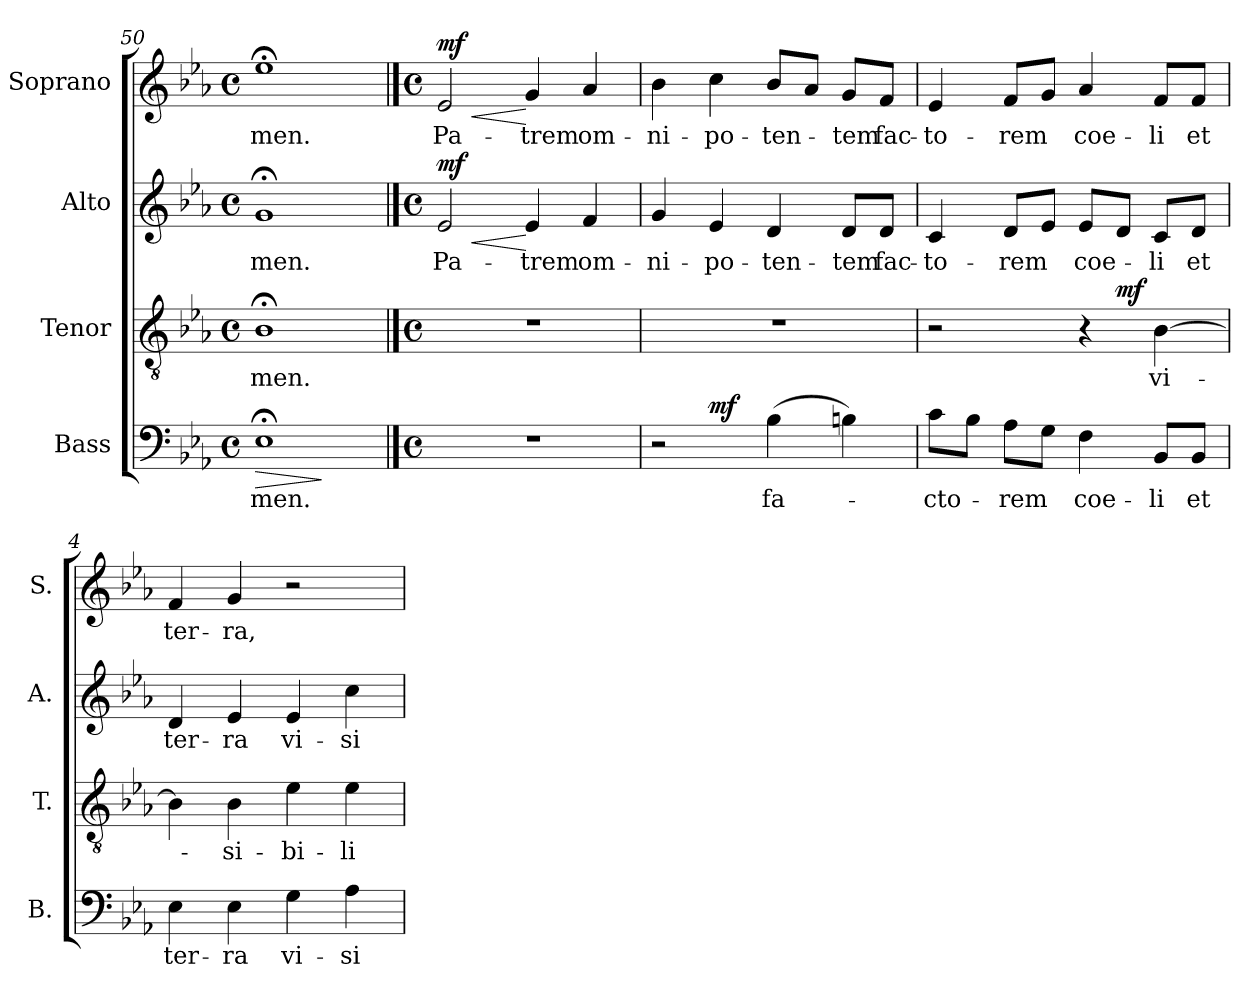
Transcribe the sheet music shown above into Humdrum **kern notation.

**kern	**text	**dynam	**kern	**text	**dynam	**kern	**text	**dynam	**kern	**text	**dynam
*part4	*part4	*part4	*part3	*part3	*part3	*part2	*part2	*part2	*part1	*part1	*part1
*staff4	*staff4	*staff4	*staff3	*staff3	*staff3	*staff2	*staff2	*staff2	*staff1	*staff1	*staff1
*I"Bass	*	*	*I"Tenor	*	*	*I"Alto	*	*	*I"Soprano	*	*
*I'B.	*	*	*I'T.	*	*	*I'A.	*	*	*I'S.	*	*
*clefF4	*	*	*clefGv2	*	*	*clefG2	*	*	*clefG2	*	*
*	*	*	*ITrd7c12	*	*	*	*	*	*	*	*
*k[b-e-a-]	*	*	*k[b-e-a-]	*	*	*k[b-e-a-]	*	*	*k[b-e-a-]	*	*
*E-:	*	*	*E-:	*	*	*E-:	*	*	*E-:	*	*
*M4/4	*	*	*M4/4	*	*	*M4/4	*	*	*M4/4	*	*
*met(c)	*	*	*met(c)	*	*	*met(c)	*	*	*met(c)	*	*
=50	=50	=50	=50	=50	=50	=50	=50	=50	=50	=50	=50
!	!LO:LY:b:color=#000000	!LO:HP:b	!	!	!	!	!	!	!	!	!
!	!	!	!	!LO:LY:b:color=#000000	!	!	!	!	!	!	!
!	!	!	!	!	!	!	!LO:LY:b:color=#000000	!	!	!	!
!	!	!	!	!	!	!	!	!	!	!LO:LY:b:color=#000000	!
1E-;i	-men.	>	1BB-;i	-men.	.	1g;i	-men.	.	1ee-;i	-men.	.
.	.	]	.	.	.	.	.	.	.	.	.
!!LO:PB:g=z
==1	==1	==1	==1	==1	==1	==1	==1	==1	==1	==1	==1
*M4/4	*	*	*M4/4	*	*	*M4/4	*	*	*M4/4	*	*
*met(c)	*	*	*met(c)	*	*	*met(c)	*	*	*met(c)	*	*
!	!	!	!	!	!	!	!LO:LY:b:color=#000000	!LO:HP:b	!	!	!
!	!	!	!	!	!	!	!	!	!	!LO:LY:b:color=#000000	!LO:HP:b
1r	.	.	1r	.	.	2e-i/	Pa-	< mf	2e-i/	Pa-	< mf
!	!	!	!	!	!	!	!LO:LY:b:color=#000000	!	!	!	!
!	!	!	!	!	!	!	!	!	!	!LO:LY:b:color=#000000	!
.	.	.	.	.	.	4e-i/	-trem	[	4gi/	-trem	[
!	!	!	!	!	!	!	!LO:LY:b:color=#000000	!	!	!	!
!	!	!	!	!	!	!	!	!	!	!LO:LY:b:color=#000000	!
.	.	.	.	.	.	4fi/	om-	.	4a-i/	om-	.
=2	=2	=2	=2	=2	=2	=2	=2	=2	=2	=2	=2
!	!	!	!	!	!	!	!LO:LY:b:color=#000000	!	!	!	!
!	!	!	!	!	!	!	!	!	!	!LO:LY:b:color=#000000	!
*^	*	*	*	*	*	*	*	*	*	*	*
2r	4ryy	.	.	1r	.	.	4gi/	-ni-	.	4b-i\	-ni-	.
!	!	!	!	!	!	!	!	!LO:LY:b:color=#000000	!	!	!	!
!	!	!	!	!	!	!	!	!	!	!	!LO:LY:b:color=#000000	!
.	2.ryy	.	mf	.	.	.	4e-i/	-po-	.	4cci\	-po-	.
!	!	!LO:LY:b:color=#000000	!	!	!	!	!	!	!	!	!	!
!	!	!	!	!	!	!	!	!LO:LY:b:color=#000000	!	!	!	!
!	!	!	!	!	!	!	!	!	!	!	!LO:LY:b:color=#000000	!
(4B-i\	.	fa-	.	.	.	.	4di/	-ten-	.	8b-i/L	-ten-	.
.	.	.	.	.	.	.	.	.	.	8a-i/J	.	.
!	!	!	!	!	!	!	!	!LO:LY:b:color=#000000	!	!	!	!
!	!	!	!	!	!	!	!	!	!	!	!LO:LY:b:color=#000000	!
4Bni\)	.	.	.	.	.	.	8di/L	-tem	.	8gi/L	-tem	.
!	!	!	!	!	!	!	!	!LO:LY:b:color=#000000	!	!	!	!
!	!	!	!	!	!	!	!	!	!	!	!LO:LY:b:color=#000000	!
.	.	.	.	.	.	.	8di/J	fac-	.	8fi/J	fac-	.
*v	*v	*	*	*	*	*	*	*	*	*	*	*
=3	=3	=3	=3	=3	=3	=3	=3	=3	=3	=3	=3
*^	*	*	*	*	*	*	*	*	*	*	*
!	!	!LO:LY:b:color=#000000	!	!	!	!	!	!	!	!	!	!
*v	*v	*	*	*	*	*	*	*	*	*	*	*
*^	*	*	*	*	*	*	*	*	*	*	*
!	!	!	!	!	!	!	!	!LO:LY:b:color=#000000	!	!	!	!
*v	*v	*	*	*	*	*	*	*	*	*	*	*
*^	*	*	*	*	*	*	*	*	*	*	*
!	!	!	!	!	!	!	!	!	!	!	!LO:LY:b:color=#000000	!
*v	*v	*	*	*^	*	*	*	*	*	*	*	*
8ci\L	-cto-	.	2r	2ryy	.	.	4ci/	-to-	.	4e-i/	-to-	.
8B-i\J	.	.	.	.	.	.	.	.	.	.	.	.
!	!LO:LY:b:color=#000000	!	!	!	!	!	!	!	!	!	!	!
!	!	!	!	!	!	!	!	!LO:LY:b:color=#000000	!	!	!	!
!	!	!	!	!	!	!	!	!	!	!	!LO:LY:b:color=#000000	!
8A-i\L	-rem	.	.	.	.	.	8di/L	-rem	.	8fi/L	-rem	.
8Gi\J	.	.	.	.	.	.	8e-i/J	.	.	8gi/J	.	.
!	!LO:LY:b:color=#000000	!	!	!	!	!	!	!	!	!	!	!
!	!	!	!	!	!	!	!	!LO:LY:b:color=#000000	!	!	!	!
!	!	!	!	!	!	!	!	!	!	!	!LO:LY:b:color=#000000	!
4Fi\	coe-	.	4r	8ryy	.	.	8e-i/L	coe-	.	4a-i/	coe-	.
.	.	.	.	4.ryy	.	mf	8di/J	.	.	.	.	.
!	!LO:LY:b:color=#000000	!	!	!	!	!	!	!	!	!	!	!
!	!	!	!	!	!LO:LY:b:color=#000000	!	!	!	!	!	!	!
!	!	!	!	!	!	!	!	!LO:LY:b:color=#000000	!	!	!	!
!	!	!	!	!	!	!	!	!	!	!	!LO:LY:b:color=#000000	!
8BB-i/L	-li	.	[4BB-i\	.	vi-	.	8ci/L	-li	.	8fi/L	-li	.
!	!LO:LY:b:color=#000000	!	!	!	!	!	!	!	!	!	!	!
!	!	!	!	!	!	!	!	!LO:LY:b:color=#000000	!	!	!	!
!	!	!	!	!	!	!	!	!	!	!	!LO:LY:b:color=#000000	!
8BB-i/J	et	.	.	.	.	.	8di/J	et	.	8fi/J	et	.
*	*	*	*v	*v	*	*	*	*	*	*	*	*
=4	=4	=4	=4	=4	=4	=4	=4	=4	=4	=4	=4
*	*	*	*^	*	*	*	*	*	*	*	*
!	!LO:LY:b:color=#000000	!	!	!	!	!	!	!	!	!	!	!
*	*	*	*v	*v	*	*	*	*	*	*	*	*
*	*	*	*^	*	*	*	*	*	*	*	*
!	!	!	!	!	!	!	!	!LO:LY:b:color=#000000	!	!	!	!
*	*	*	*v	*v	*	*	*	*	*	*	*	*
*	*	*	*^	*	*	*	*	*	*	*	*
!	!	!	!	!	!	!	!	!	!	!	!LO:LY:b:color=#000000	!
*	*	*	*v	*v	*	*	*	*	*	*	*	*
4E-i\	ter-	.	4BB-i\]	.	.	4di/	ter-	.	4fi/	ter-	.
!	!LO:LY:b:color=#000000	!	!	!	!	!	!	!	!	!	!
!	!	!	!	!LO:LY:b:color=#000000	!	!	!	!	!	!	!
!	!	!	!	!	!	!	!LO:LY:b:color=#000000	!	!	!	!
!	!	!	!	!	!	!	!	!	!	!LO:LY:b:color=#000000	!
4E-i\	-ra	.	4BB-i\	-si-	.	4e-i/	-ra	.	4gi/	-ra,	.
!	!LO:LY:b:color=#000000	!	!	!	!	!	!	!	!	!	!
!	!	!	!	!LO:LY:b:color=#000000	!	!	!	!	!	!	!
!	!	!	!	!	!	!	!LO:LY:b:color=#000000	!	!	!	!
4Gi\	vi-	.	4E-i\	-bi-	.	4e-i/	vi-	.	2r	.	.
!	!LO:LY:b:color=#000000	!	!	!	!	!	!	!	!	!	!
!	!	!	!	!LO:LY:b:color=#000000	!	!	!	!	!	!	!
!	!	!	!	!	!	!	!LO:LY:b:color=#000000	!	!	!	!
4A-i\	-si	.	4E-i\	-li-	.	4cci\	-si-	.	.	.	.
=	=	=	=	=	=	=	=	=	=	=	=
*-	*-	*-	*-	*-	*-	*-	*-	*-	*-	*-	*-
